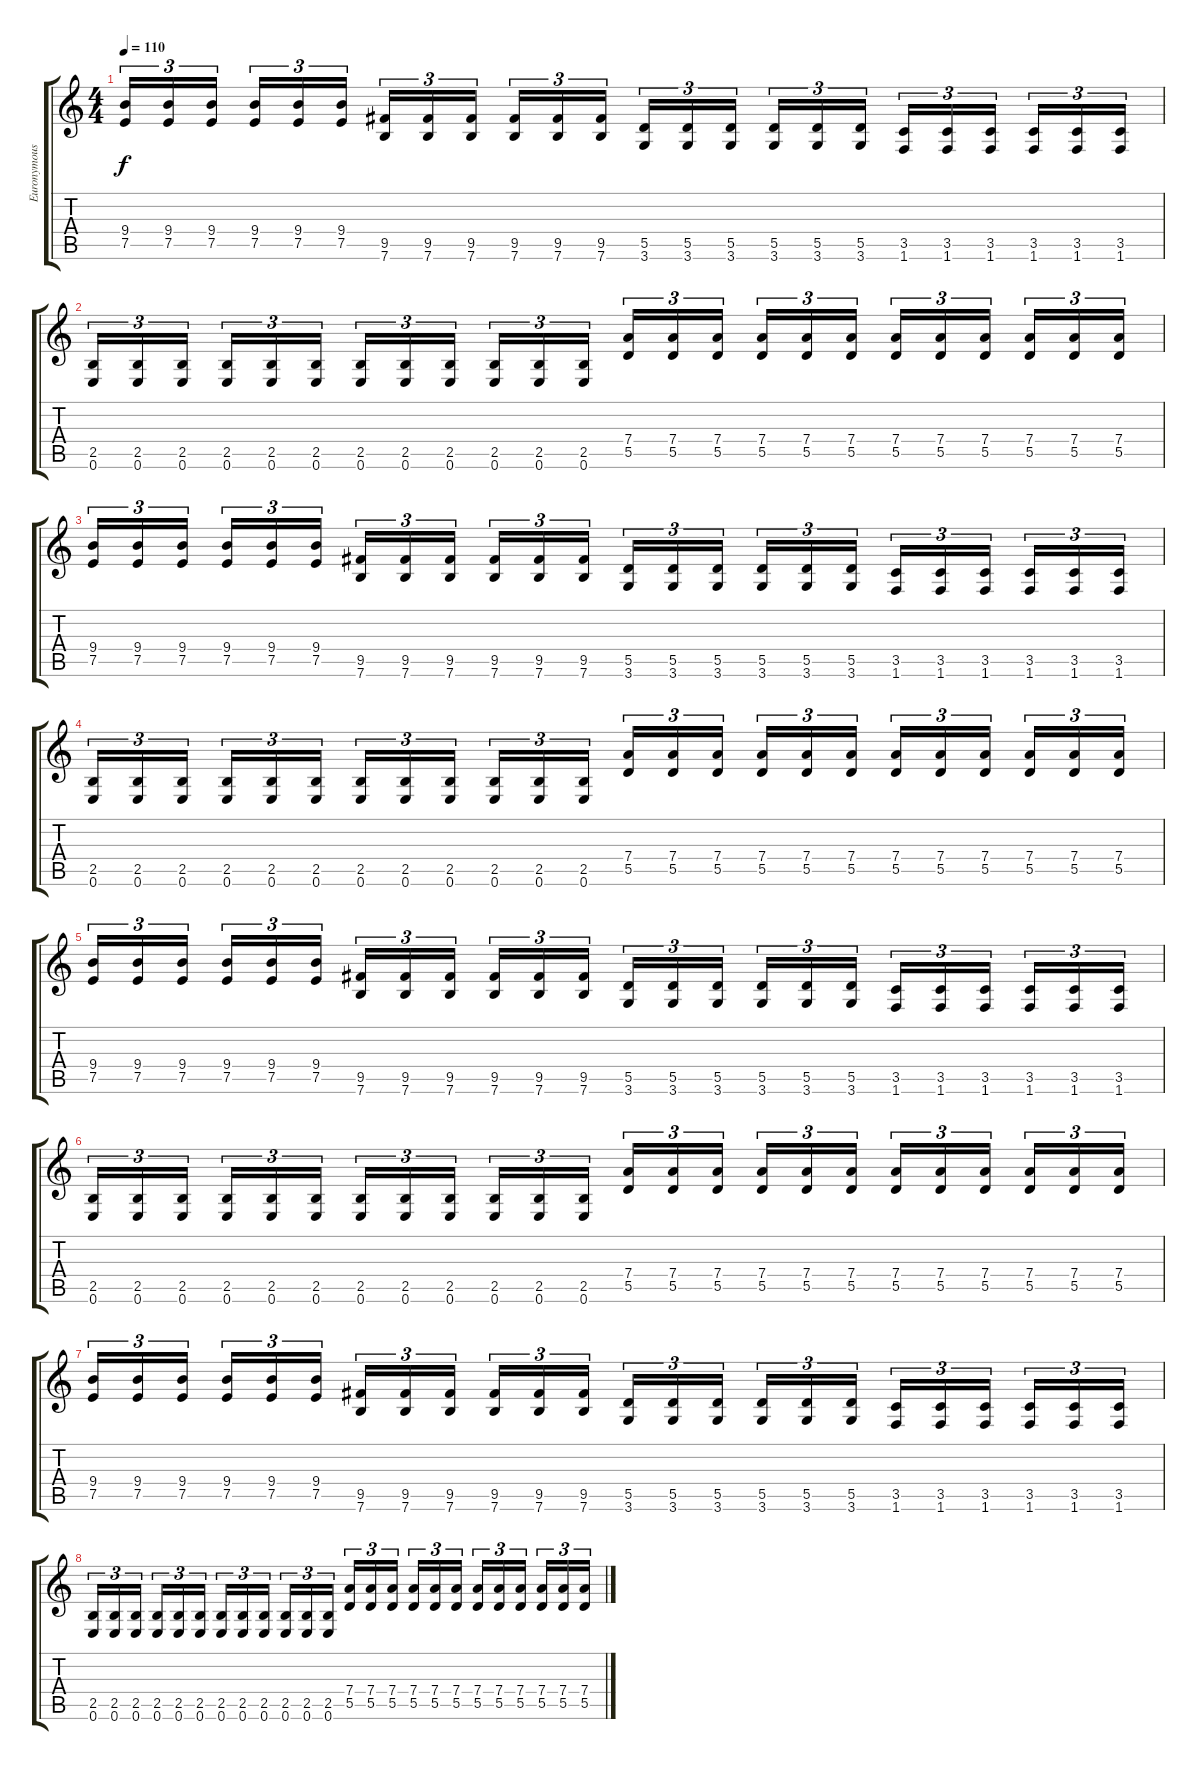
\track ("Euronymous" "Euronymous") {instrument distortionguitar}
\staff {score tabs}
\tuning (E4 B3 G3 D3 A2 E2) {hide}
\ts (4 4)
\tempo 110
\clef g2
\ks c
(9.4 7.5).16{tu (3 2) dy f} (9.4 7.5).16{tu (3 2)} (9.4 7.5).16{tu (3 2)} (9.4 7.5).16{tu (3 2)} (9.4 7.5).16{tu (3 2)} (9.4 7.5).16{tu (3 2)} (9.5 7.6).16{tu (3 2)} (9.5 7.6).16{tu (3 2)} (9.5 7.6).16{tu (3 2)} (9.5 7.6).16{tu (3 2)} (9.5 7.6).16{tu (3 2)} (9.5 7.6).16{tu (3 2)} (5.5 3.6).16{tu (3 2)} (5.5 3.6).16{tu (3 2)} (5.5 3.6).16{tu (3 2)} (5.5 3.6).16{tu (3 2)} (5.5 3.6).16{tu (3 2)} (5.5 3.6).16{tu (3 2)} (3.5 1.6).16{tu (3 2)} (3.5 1.6).16{tu (3 2)} (3.5 1.6).16{tu (3 2)} (3.5 1.6).16{tu (3 2)} (3.5 1.6).16{tu (3 2)} (3.5 1.6).16{tu (3 2)} |
(2.5 0.6).16{tu (3 2)} (2.5 0.6).16{tu (3 2)} (2.5 0.6).16{tu (3 2)} (2.5 0.6).16{tu (3 2)} (2.5 0.6).16{tu (3 2)} (2.5 0.6).16{tu (3 2)} (2.5 0.6).16{tu (3 2)} (2.5 0.6).16{tu (3 2)} (2.5 0.6).16{tu (3 2)} (2.5 0.6).16{tu (3 2)} (2.5 0.6).16{tu (3 2)} (2.5 0.6).16{tu (3 2)} (7.4 5.5).16{tu (3 2)} (7.4 5.5).16{tu (3 2)} (7.4 5.5).16{tu (3 2)} (7.4 5.5).16{tu (3 2)} (7.4 5.5).16{tu (3 2)} (7.4 5.5).16{tu (3 2)} (7.4 5.5).16{tu (3 2)} (7.4 5.5).16{tu (3 2)} (7.4 5.5).16{tu (3 2)} (7.4 5.5).16{tu (3 2)} (7.4 5.5).16{tu (3 2)} (7.4 5.5).16{tu (3 2)} |
(9.4 7.5).16{tu (3 2)} (9.4 7.5).16{tu (3 2)} (9.4 7.5).16{tu (3 2)} (9.4 7.5).16{tu (3 2)} (9.4 7.5).16{tu (3 2)} (9.4 7.5).16{tu (3 2)} (9.5 7.6).16{tu (3 2)} (9.5 7.6).16{tu (3 2)} (9.5 7.6).16{tu (3 2)} (9.5 7.6).16{tu (3 2)} (9.5 7.6).16{tu (3 2)} (9.5 7.6).16{tu (3 2)} (5.5 3.6).16{tu (3 2)} (5.5 3.6).16{tu (3 2)} (5.5 3.6).16{tu (3 2)} (5.5 3.6).16{tu (3 2)} (5.5 3.6).16{tu (3 2)} (5.5 3.6).16{tu (3 2)} (3.5 1.6).16{tu (3 2)} (3.5 1.6).16{tu (3 2)} (3.5 1.6).16{tu (3 2)} (3.5 1.6).16{tu (3 2)} (3.5 1.6).16{tu (3 2)} (3.5 1.6).16{tu (3 2)} |
(2.5 0.6).16{tu (3 2)} (2.5 0.6).16{tu (3 2)} (2.5 0.6).16{tu (3 2)} (2.5 0.6).16{tu (3 2)} (2.5 0.6).16{tu (3 2)} (2.5 0.6).16{tu (3 2)} (2.5 0.6).16{tu (3 2)} (2.5 0.6).16{tu (3 2)} (2.5 0.6).16{tu (3 2)} (2.5 0.6).16{tu (3 2)} (2.5 0.6).16{tu (3 2)} (2.5 0.6).16{tu (3 2)} (7.4 5.5).16{tu (3 2)} (7.4 5.5).16{tu (3 2)} (7.4 5.5).16{tu (3 2)} (7.4 5.5).16{tu (3 2)} (7.4 5.5).16{tu (3 2)} (7.4 5.5).16{tu (3 2)} (7.4 5.5).16{tu (3 2)} (7.4 5.5).16{tu (3 2)} (7.4 5.5).16{tu (3 2)} (7.4 5.5).16{tu (3 2)} (7.4 5.5).16{tu (3 2)} (7.4 5.5).16{tu (3 2)} |
(9.4 7.5).16{tu (3 2)} (9.4 7.5).16{tu (3 2)} (9.4 7.5).16{tu (3 2)} (9.4 7.5).16{tu (3 2)} (9.4 7.5).16{tu (3 2)} (9.4 7.5).16{tu (3 2)} (9.5 7.6).16{tu (3 2)} (9.5 7.6).16{tu (3 2)} (9.5 7.6).16{tu (3 2)} (9.5 7.6).16{tu (3 2)} (9.5 7.6).16{tu (3 2)} (9.5 7.6).16{tu (3 2)} (5.5 3.6).16{tu (3 2)} (5.5 3.6).16{tu (3 2)} (5.5 3.6).16{tu (3 2)} (5.5 3.6).16{tu (3 2)} (5.5 3.6).16{tu (3 2)} (5.5 3.6).16{tu (3 2)} (3.5 1.6).16{tu (3 2)} (3.5 1.6).16{tu (3 2)} (3.5 1.6).16{tu (3 2)} (3.5 1.6).16{tu (3 2)} (3.5 1.6).16{tu (3 2)} (3.5 1.6).16{tu (3 2)} |
(2.5 0.6).16{tu (3 2)} (2.5 0.6).16{tu (3 2)} (2.5 0.6).16{tu (3 2)} (2.5 0.6).16{tu (3 2)} (2.5 0.6).16{tu (3 2)} (2.5 0.6).16{tu (3 2)} (2.5 0.6).16{tu (3 2)} (2.5 0.6).16{tu (3 2)} (2.5 0.6).16{tu (3 2)} (2.5 0.6).16{tu (3 2)} (2.5 0.6).16{tu (3 2)} (2.5 0.6).16{tu (3 2)} (7.4 5.5).16{tu (3 2)} (7.4 5.5).16{tu (3 2)} (7.4 5.5).16{tu (3 2)} (7.4 5.5).16{tu (3 2)} (7.4 5.5).16{tu (3 2)} (7.4 5.5).16{tu (3 2)} (7.4 5.5).16{tu (3 2)} (7.4 5.5).16{tu (3 2)} (7.4 5.5).16{tu (3 2)} (7.4 5.5).16{tu (3 2)} (7.4 5.5).16{tu (3 2)} (7.4 5.5).16{tu (3 2)} |
(9.4 7.5).16{tu (3 2)} (9.4 7.5).16{tu (3 2)} (9.4 7.5).16{tu (3 2)} (9.4 7.5).16{tu (3 2)} (9.4 7.5).16{tu (3 2)} (9.4 7.5).16{tu (3 2)} (9.5 7.6).16{tu (3 2)} (9.5 7.6).16{tu (3 2)} (9.5 7.6).16{tu (3 2)} (9.5 7.6).16{tu (3 2)} (9.5 7.6).16{tu (3 2)} (9.5 7.6).16{tu (3 2)} (5.5 3.6).16{tu (3 2)} (5.5 3.6).16{tu (3 2)} (5.5 3.6).16{tu (3 2)} (5.5 3.6).16{tu (3 2)} (5.5 3.6).16{tu (3 2)} (5.5 3.6).16{tu (3 2)} (3.5 1.6).16{tu (3 2)} (3.5 1.6).16{tu (3 2)} (3.5 1.6).16{tu (3 2)} (3.5 1.6).16{tu (3 2)} (3.5 1.6).16{tu (3 2)} (3.5 1.6).16{tu (3 2)} |
(2.5 0.6).16{tu (3 2)} (2.5 0.6).16{tu (3 2)} (2.5 0.6).16{tu (3 2)} (2.5 0.6).16{tu (3 2)} (2.5 0.6).16{tu (3 2)} (2.5 0.6).16{tu (3 2)} (2.5 0.6).16{tu (3 2)} (2.5 0.6).16{tu (3 2)} (2.5 0.6).16{tu (3 2)} (2.5 0.6).16{tu (3 2)} (2.5 0.6).16{tu (3 2)} (2.5 0.6).16{tu (3 2)} (7.4 5.5).16{tu (3 2)} (7.4 5.5).16{tu (3 2)} (7.4 5.5).16{tu (3 2)} (7.4 5.5).16{tu (3 2)} (7.4 5.5).16{tu (3 2)} (7.4 5.5).16{tu (3 2)} (7.4 5.5).16{tu (3 2)} (7.4 5.5).16{tu (3 2)} (7.4 5.5).16{tu (3 2)} (7.4 5.5).16{tu (3 2)} (7.4 5.5).16{tu (3 2)} (7.4 5.5).16{tu (3 2)}
